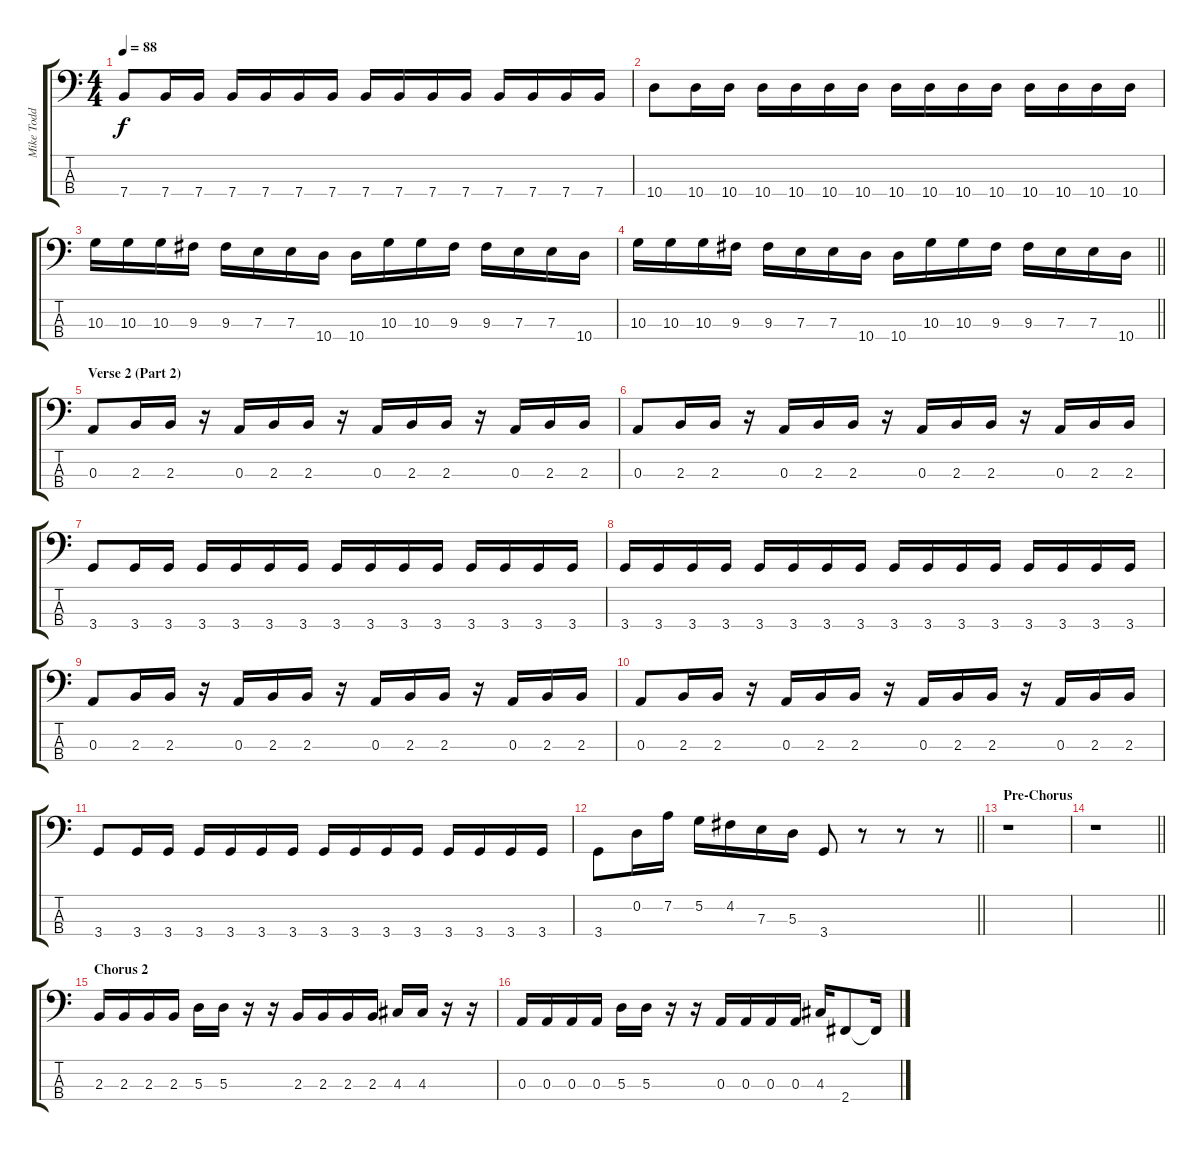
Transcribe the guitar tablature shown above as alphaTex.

\track ("Mike Todd (Bass)" "Mike Todd ") {instrument electricbassfinger}
\staff {score tabs}
\tuning (G2 D2 A1 E1) {hide}
\ts (4 4)
\tempo 88
\clef f4
\ks c
7.4.8{dy f} 7.4.16 7.4.16 7.4.16 7.4.16 7.4.16 7.4.16 7.4.16 7.4.16 7.4.16 7.4.16 7.4.16 7.4.16 7.4.16 7.4.16 |
10.4.8 10.4.16 10.4.16 10.4.16 10.4.16 10.4.16 10.4.16 10.4.16 10.4.16 10.4.16 10.4.16 10.4.16 10.4.16 10.4.16 10.4.16 |
10.3.16 10.3.16 10.3.16 9.3.16 9.3.16 7.3.16 7.3.16 10.4.16 10.4.16 10.3.16 10.3.16 9.3.16 9.3.16 7.3.16 7.3.16 10.4.16 |
\barLineRight lightlight
10.3.16 10.3.16 10.3.16 9.3.16 9.3.16 7.3.16 7.3.16 10.4.16 10.4.16 10.3.16 10.3.16 9.3.16 9.3.16 7.3.16 7.3.16 10.4.16 |
\section ("" "Verse 2 (Part 2)")
0.3.8 2.3.16 2.3.16 r.16 0.3.16 2.3.16 2.3.16 r.16 0.3.16 2.3.16 2.3.16 r.16 0.3.16 2.3.16 2.3.16 |
0.3.8 2.3.16 2.3.16 r.16 0.3.16 2.3.16 2.3.16 r.16 0.3.16 2.3.16 2.3.16 r.16 0.3.16 2.3.16 2.3.16 |
3.4.8 3.4.16 3.4.16 3.4.16 3.4.16 3.4.16 3.4.16 3.4.16 3.4.16 3.4.16 3.4.16 3.4.16 3.4.16 3.4.16 3.4.16 |
3.4.16 3.4.16 3.4.16 3.4.16 3.4.16 3.4.16 3.4.16 3.4.16 3.4.16 3.4.16 3.4.16 3.4.16 3.4.16 3.4.16 3.4.16 3.4.16 |
0.3.8 2.3.16 2.3.16 r.16 0.3.16 2.3.16 2.3.16 r.16 0.3.16 2.3.16 2.3.16 r.16 0.3.16 2.3.16 2.3.16 |
0.3.8 2.3.16 2.3.16 r.16 0.3.16 2.3.16 2.3.16 r.16 0.3.16 2.3.16 2.3.16 r.16 0.3.16 2.3.16 2.3.16 |
3.4.8 3.4.16 3.4.16 3.4.16 3.4.16 3.4.16 3.4.16 3.4.16 3.4.16 3.4.16 3.4.16 3.4.16 3.4.16 3.4.16 3.4.16 |
\barLineRight lightlight
3.4.8 0.2.16 7.2.16 5.2.16 4.2.16 7.3.16 5.3.16 3.4.8 r.8 r.8 r.8 |
\section ("" "Pre-Chorus")
r.1 |
\barLineRight lightlight
r.1 |
\section ("" "Chorus 2")
2.3.16 2.3.16 2.3.16 2.3.16 5.3.16 5.3.16 r.16 r.16 2.3.16 2.3.16 2.3.16 2.3.16 4.3.16 4.3.16 r.16 r.16 |
0.3.16 0.3.16 0.3.16 0.3.16 5.3.16 5.3.16 r.16 r.16 0.3.16 0.3.16 0.3.16 0.3.16 4.3.16 2.4.8 2.4{t}.16
